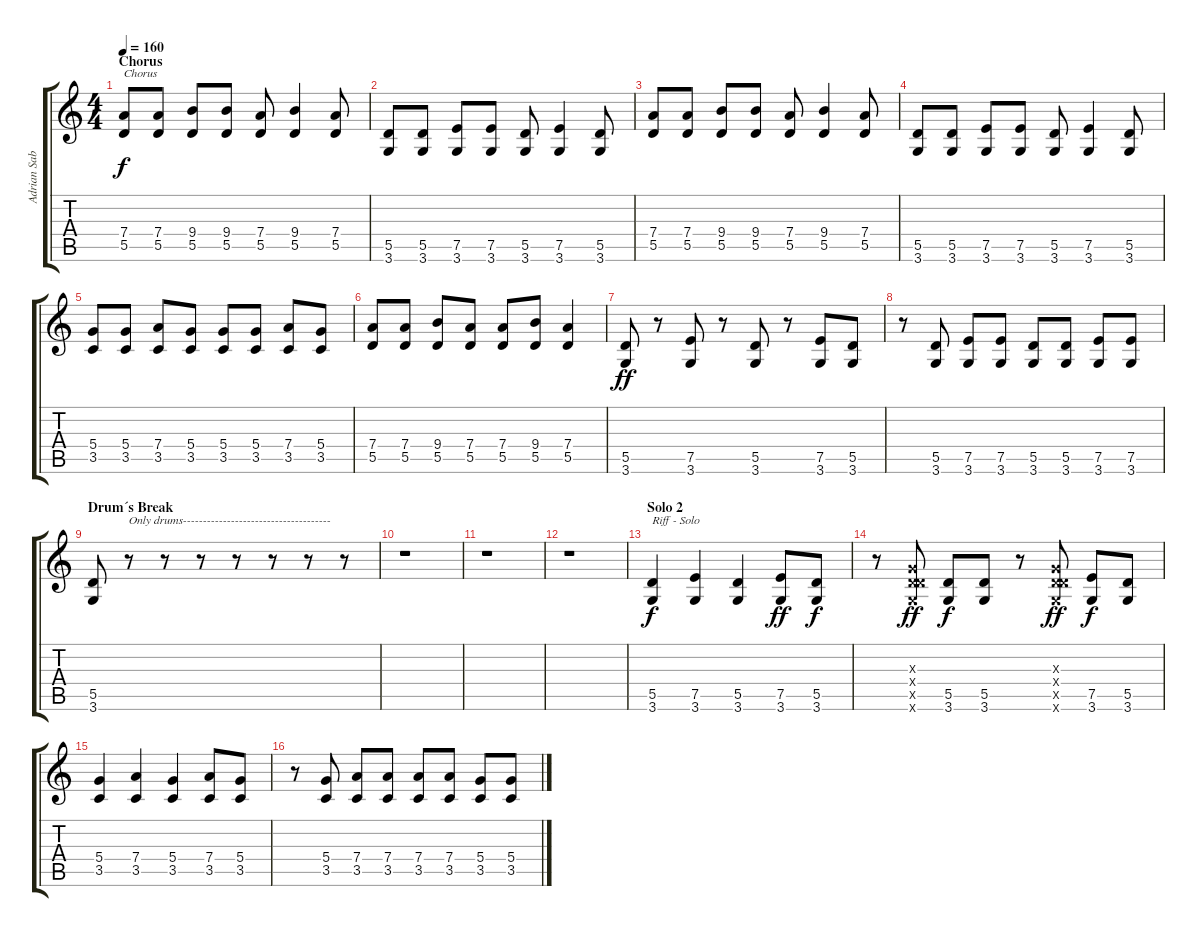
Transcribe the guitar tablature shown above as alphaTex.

\track ("Adrian Sabbath" "Adrian Sab") {instrument distortionguitar}
\staff {score tabs}
\tuning (E4 B3 G3 D3 A2 E2) {hide}
\ts (4 4)
\section ("" "Chorus")
\tempo 160
\clef g2
\ks c
(7.4 5.5).8{txt "Chorus" dy f} (7.4 5.5).8 (9.4 5.5).8 (9.4 5.5).8 (7.4 5.5).8 (9.4 5.5).4 (7.4 5.5).8 |
(5.5 3.6).8 (5.5 3.6).8 (7.5 3.6).8 (7.5 3.6).8 (5.5 3.6).8 (7.5 3.6).4 (5.5 3.6).8 |
(7.4 5.5).8 (7.4 5.5).8 (9.4 5.5).8 (9.4 5.5).8 (7.4 5.5).8 (9.4 5.5).4 (7.4 5.5).8 |
(5.5 3.6).8 (5.5 3.6).8 (7.5 3.6).8 (7.5 3.6).8 (5.5 3.6).8 (7.5 3.6).4 (5.5 3.6).8 |
(5.4 3.5).8 (5.4 3.5).8 (7.4 3.5).8 (5.4 3.5).8 (5.4 3.5).8 (5.4 3.5).8 (7.4 3.5).8 (5.4 3.5).8 |
(7.4 5.5).8 (7.4 5.5).8 (9.4 5.5).8 (7.4 5.5).8 (7.4 5.5).8 (9.4 5.5).8 (7.4 5.5).4 |
(5.5 3.6).8{dy ff} r.8 (7.5 3.6).8 r.8 (5.5 3.6).8 r.8 (7.5 3.6).8 (5.5 3.6).8 |
r.8 (5.5 3.6).8 (7.5 3.6).8 (7.5 3.6).8 (5.5 3.6).8 (5.5 3.6).8 (7.5 3.6).8 (7.5 3.6).8 |
\section ("" "Drum´s Break")
(5.5 3.6).8 r.8{txt "Only drums-------------------------------------"} r.8 r.8 r.8 r.8 r.8 r.8 |
r.1 |
r.1 |
r.1 |
\section ("" "Solo 2")
(5.5 3.6).4{txt "Riff - Solo" dy f} (7.5 3.6).4 (5.5 3.6).4 (7.5 3.6).8{dy ff} (5.5 3.6).8{dy f} |
r.8 (0.3{x} 0.4{x} 5.5{x} 3.6{x}).8{dy ff} (5.5 3.6).8{dy f} (5.5 3.6).8 r.8 (0.3{x} 0.4{x} 5.5{x} 3.6{x}).8{dy ff} (7.5 3.6).8{dy f} (5.5 3.6).8 |
(5.4 3.5).4 (7.4 3.5).4 (5.4 3.5).4 (7.4 3.5).8 (5.4 3.5).8 |
r.8 (5.4 3.5).8 (7.4 3.5).8 (7.4 3.5).8 (7.4 3.5).8 (7.4 3.5).8 (5.4 3.5).8 (5.4 3.5).8
